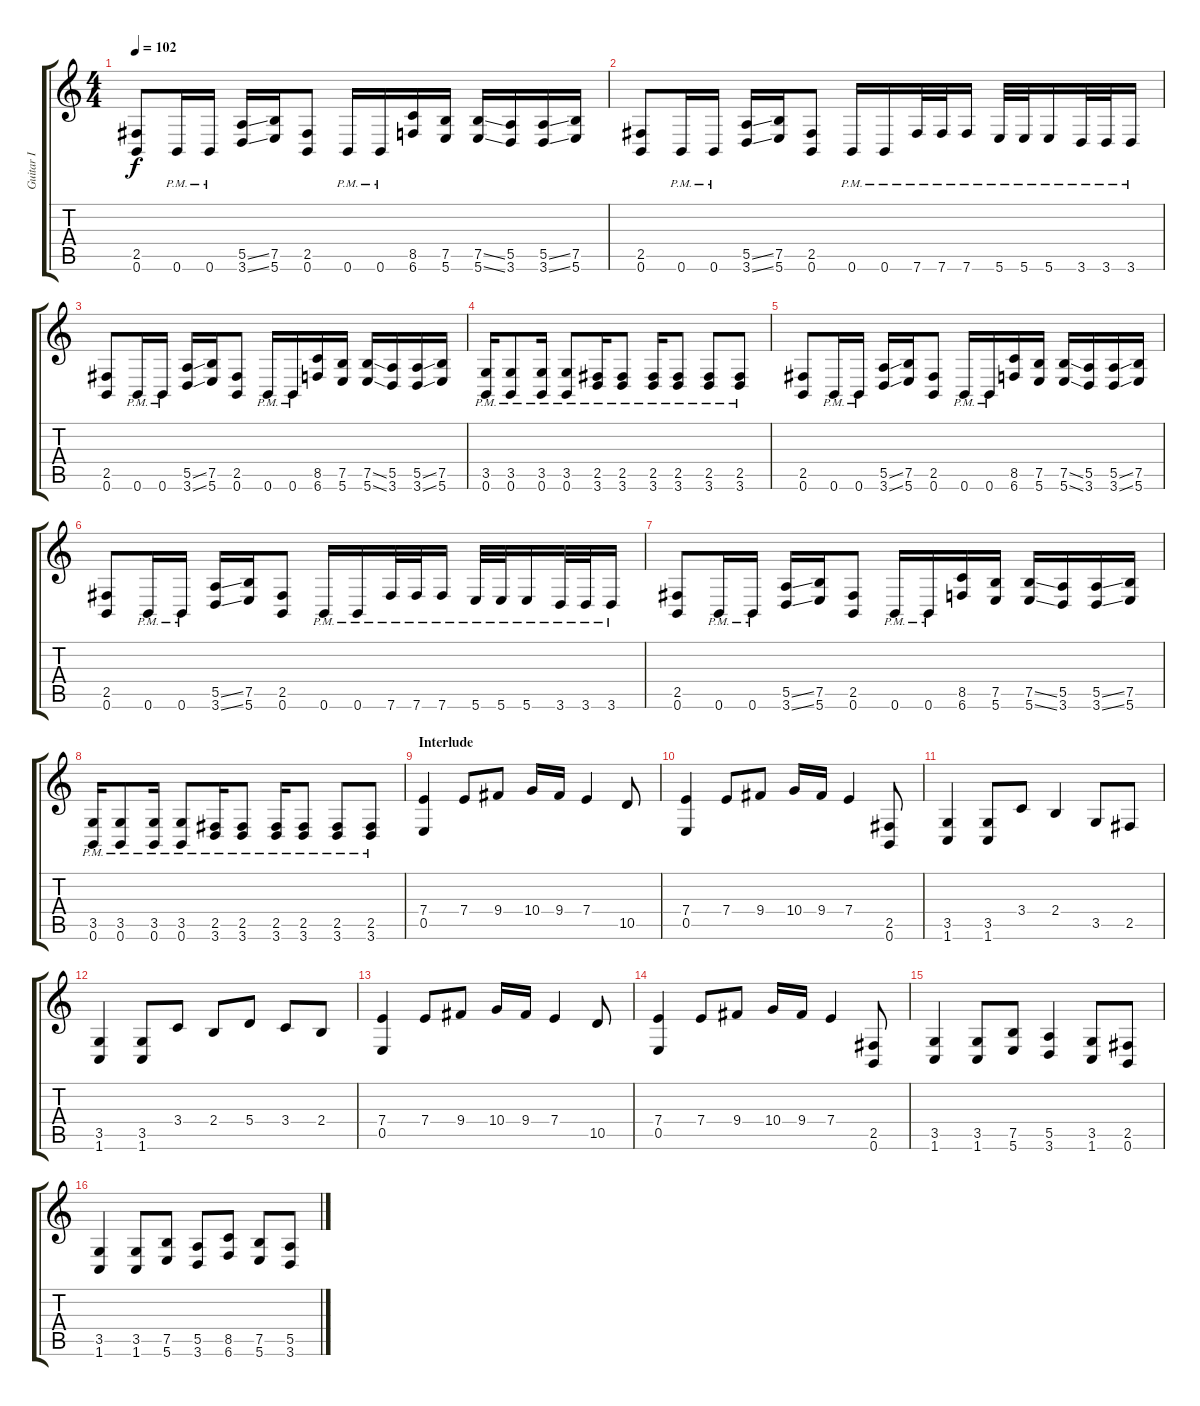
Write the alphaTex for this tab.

\track ("Guitar I" "Guitar I") {instrument distortionguitar}
\staff {score tabs}
\tuning (B3 Gb3 D3 A2 E2 B1) {hide}
\ts (4 4)
\tempo 102
\clef g2
\ks c
(2.5 0.6).8{dy f} 0.6{pm}.16 0.6{pm}.16 (5.5{ss} 3.6{ss}).16 (7.5 5.6).16 (2.5 0.6).8 0.6{pm}.16 0.6{pm}.16 (8.5 6.6).16 (7.5 5.6).16 (7.5{ss} 5.6{ss}).16 (5.5 3.6).16 (5.5{ss} 3.6{ss}).16 (7.5 5.6).16 |
(2.5 0.6).8 0.6{pm}.16 0.6{pm}.16 (5.5{ss} 3.6{ss}).16 (7.5 5.6).16 (2.5 0.6).8 0.6{pm}.16 0.6{pm}.16 7.6{pm}.32 7.6{pm}.32 7.6{pm}.16 5.6{pm}.32 5.6{pm}.32 5.6{pm}.16 3.6{pm}.32 3.6{pm}.32 3.6{pm}.16 |
(2.5 0.6).8 0.6{pm}.16 0.6{pm}.16 (5.5{ss} 3.6{ss}).16 (7.5 5.6).16 (2.5 0.6).8 0.6{pm}.16 0.6{pm}.16 (8.5 6.6).16 (7.5 5.6).16 (7.5{ss} 5.6{ss}).16 (5.5 3.6).16 (5.5{ss} 3.6{ss}).16 (7.5 5.6).16 |
(3.5{pm} 0.6{pm}).16 (3.5{pm} 0.6{pm}).8 (3.5{pm} 0.6{pm}).16 (3.5{pm} 0.6{pm}).8 (2.5{pm} 3.6{pm}).16 (2.5{pm} 3.6{pm}).8 (2.5{pm} 3.6{pm}).16 (2.5{pm} 3.6{pm}).8 (2.5{pm} 3.6{pm}).8 (2.5{pm} 3.6{pm}).8 |
(2.5 0.6).8 0.6{pm}.16 0.6{pm}.16 (5.5{ss} 3.6{ss}).16 (7.5 5.6).16 (2.5 0.6).8 0.6{pm}.16 0.6{pm}.16 (8.5 6.6).16 (7.5 5.6).16 (7.5{ss} 5.6{ss}).16 (5.5 3.6).16 (5.5{ss} 3.6{ss}).16 (7.5 5.6).16 |
(2.5 0.6).8 0.6{pm}.16 0.6{pm}.16 (5.5{ss} 3.6{ss}).16 (7.5 5.6).16 (2.5 0.6).8 0.6{pm}.16 0.6{pm}.16 7.6{pm}.32 7.6{pm}.32 7.6{pm}.16 5.6{pm}.32 5.6{pm}.32 5.6{pm}.16 3.6{pm}.32 3.6{pm}.32 3.6{pm}.16 |
(2.5 0.6).8 0.6{pm}.16 0.6{pm}.16 (5.5{ss} 3.6{ss}).16 (7.5 5.6).16 (2.5 0.6).8 0.6{pm}.16 0.6{pm}.16 (8.5 6.6).16 (7.5 5.6).16 (7.5{ss} 5.6{ss}).16 (5.5 3.6).16 (5.5{ss} 3.6{ss}).16 (7.5 5.6).16 |
(3.5{pm} 0.6{pm}).16 (3.5{pm} 0.6{pm}).8 (3.5{pm} 0.6{pm}).16 (3.5{pm} 0.6{pm}).8 (2.5{pm} 3.6{pm}).16 (2.5{pm} 3.6{pm}).8 (2.5{pm} 3.6{pm}).16 (2.5{pm} 3.6{pm}).8 (2.5{pm} 3.6{pm}).8 (2.5{pm} 3.6{pm}).8 |
\section ("" "Interlude")
(7.4 0.5).4 7.4.8 9.4.8 10.4.16 9.4.16 7.4.4 10.5.8 |
(7.4 0.5).4 7.4.8 9.4.8 10.4.16 9.4.16 7.4.4 (2.5 0.6).8 |
(3.5 1.6).4 (3.5 1.6).8 3.4.8 2.4.4 3.5.8 2.5.8 |
(3.5 1.6).4 (3.5 1.6).8 3.4.8 2.4.8 5.4.8 3.4.8 2.4.8 |
(7.4 0.5).4 7.4.8 9.4.8 10.4.16 9.4.16 7.4.4 10.5.8 |
(7.4 0.5).4 7.4.8 9.4.8 10.4.16 9.4.16 7.4.4 (2.5 0.6).8 |
(3.5 1.6).4 (3.5 1.6).8 (7.5 5.6).8 (5.5 3.6).4 (3.5 1.6).8 (2.5 0.6).8 |
(3.5 1.6).4 (3.5 1.6).8 (7.5 5.6).8 (5.5 3.6).8 (8.5 6.6).8 (7.5 5.6).8 (5.5 3.6).8
